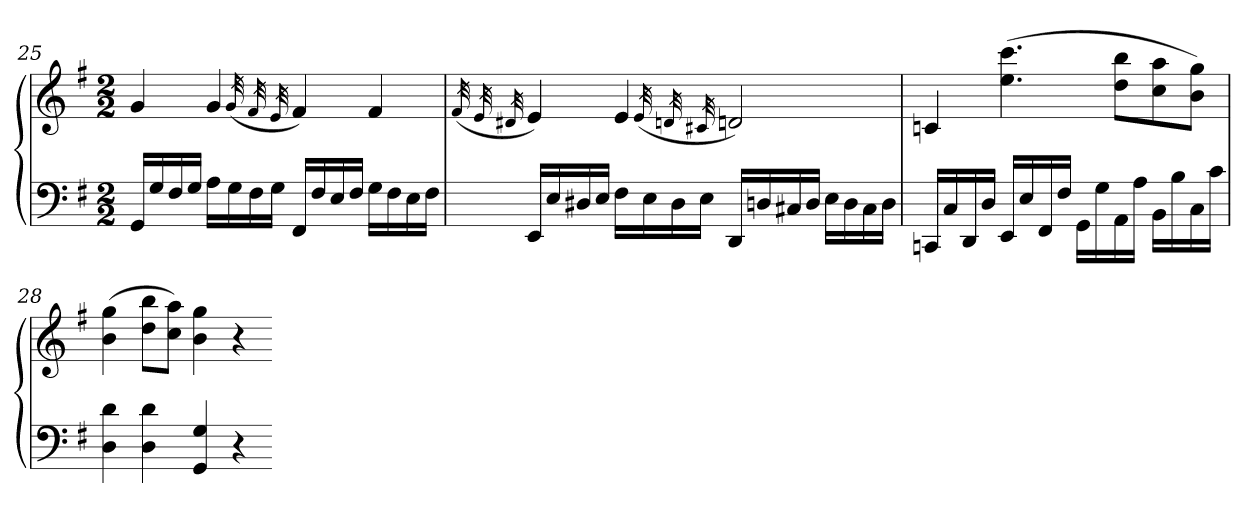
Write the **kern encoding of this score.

**kern	**kern
*part1	*part1
*staff2	*staff1
*clefF4	*clefG2
*k[f#]	*k[f#]
*G:	*G:
*M2/2	*M2/2
=25	=25
16GGLL	4g
16G	.
16F#	.
16GJJ	.
16ALL	4g
16G	.
16F#	.
16GJJ	.
.	(32qg
.	32qf#
.	32qe
16FF#LL	4f#)
16F#	.
16E	.
16F#JJ	.
16GLL	4f#
16F#	.
16E	.
16F#JJ	.
=26	=26
.	(32qf#
.	32qe
.	32qd#X
16EELL	4e)
16E	.
16D#X	.
16EJJ	.
16F#LL	4e
16E	.
16D#	.
16EJJ	.
.	(32qe
.	32qdn
.	32qc#X
16DDLL	2dn)
16Dn	.
16C#X	.
16DJJ	.
16ELL	.
16D	.
16C#	.
16DJJ	.
=27	=27
16CCnLL	4cn
16C	.
16DD	.
16DJJ	.
16EELL	(4.ee 4.ccc
16E	.
16FF#	.
16F#JJ	.
16GGLL	.
16G	.
16AA	8dd 8bbL
16AJJ	.
16BBLL	8cc 8aa
16B	.
16C	8b 8ggJ)
16cJJ	.
=28	=28
4D 4d	(4b 4gg
4D 4d	8dd 8bbL
.	8cc 8aaJ)
4GG 4G	4b 4gg
4r	4r
=-	=-
*-	*-
